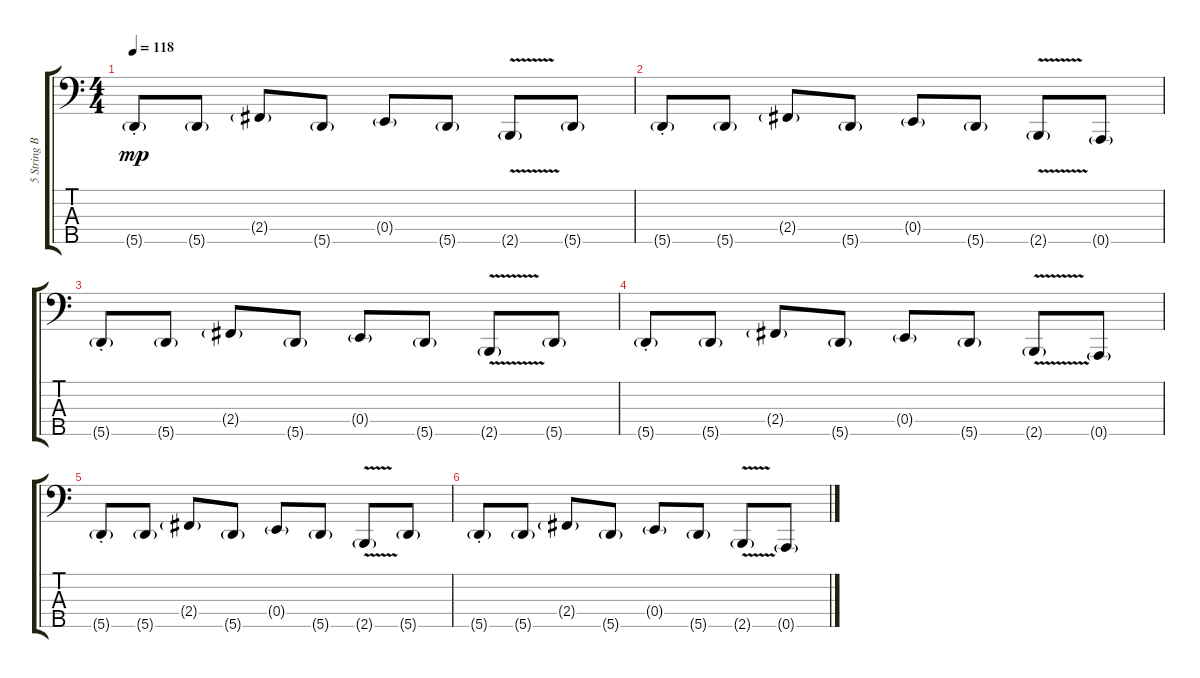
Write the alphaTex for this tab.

\track ("5 String Bass" "5 String B") {instrument synthbass1}
\staff {score tabs}
\tuning (G2 D2 A1 E1 A0) {hide}
\ts (4 4)
\tempo 118
\clef f4
\ks c
5.5{g st}.8{dy mp} 5.5{g}.8 2.4{g}.8 5.5{g}.8 0.4{g}.8 5.5{g}.8 2.5{v g}.8 5.5{g}.8 |
5.5{g st}.8 5.5{g}.8 2.4{g}.8 5.5{g}.8 0.4{g}.8 5.5{g}.8 2.5{v g}.8 0.5{g}.8 |
5.5{g st}.8 5.5{g}.8 2.4{g}.8 5.5{g}.8 0.4{g}.8 5.5{g}.8 2.5{v g}.8 5.5{g}.8 |
5.5{g st}.8 5.5{g}.8 2.4{g}.8 5.5{g}.8 0.4{g}.8 5.5{g}.8 2.5{v g}.8 0.5{g}.8 |
5.5{g st}.8 5.5{g}.8 2.4{g}.8 5.5{g}.8 0.4{g}.8 5.5{g}.8 2.5{v g}.8 5.5{g}.8 |
5.5{g st}.8 5.5{g}.8 2.4{g}.8 5.5{g}.8 0.4{g}.8 5.5{g}.8 2.5{v g}.8 0.5{g}.8
